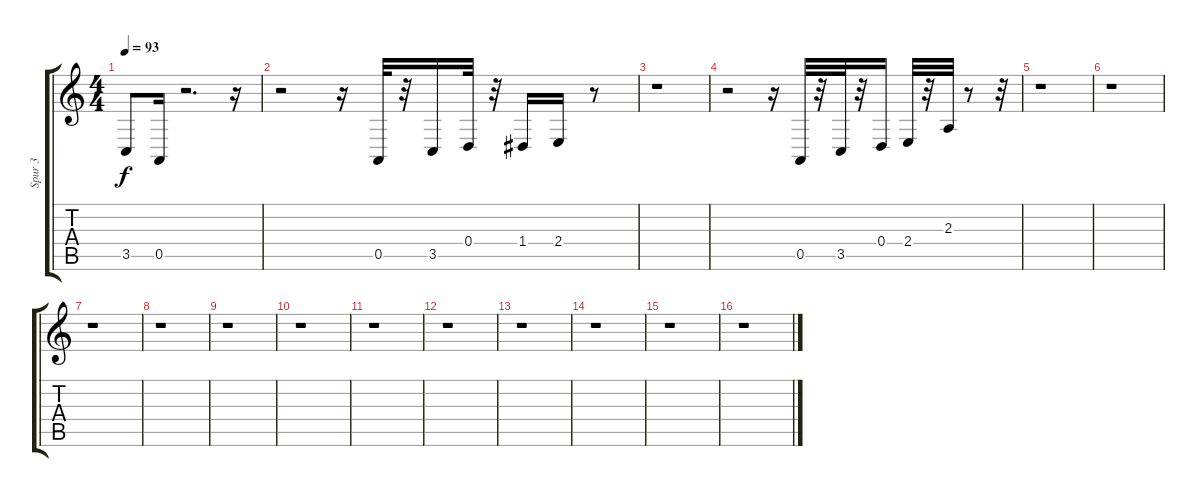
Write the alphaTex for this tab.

\track ("Spur 3" "Spur 3") {instrument clavinet}
\staff {score tabs}
\tuning (E4 B3 G3 D3 A2 E2) {hide}
\ts (4 4)
\tempo 93
\clef g2
\ks c
3.5.8{dy f} 0.5.16 r.2{d} r.16 |
r.2 r.16 0.5.32 r.32 3.5.16 0.4.32 r.32 1.4.16 2.4.16 r.8 |
r.1 |
r.2 r.16 0.5.32{volume 10} r.32 3.5.32 r.32 0.4.16 2.4.32 r.32 2.3.32 r.8 r.32 |
r.1 |
r.1 |
r.1 |
r.1 |
r.1 |
r.1 |
r.1 |
r.1 |
r.1 |
r.1 |
r.1 |
r.1
